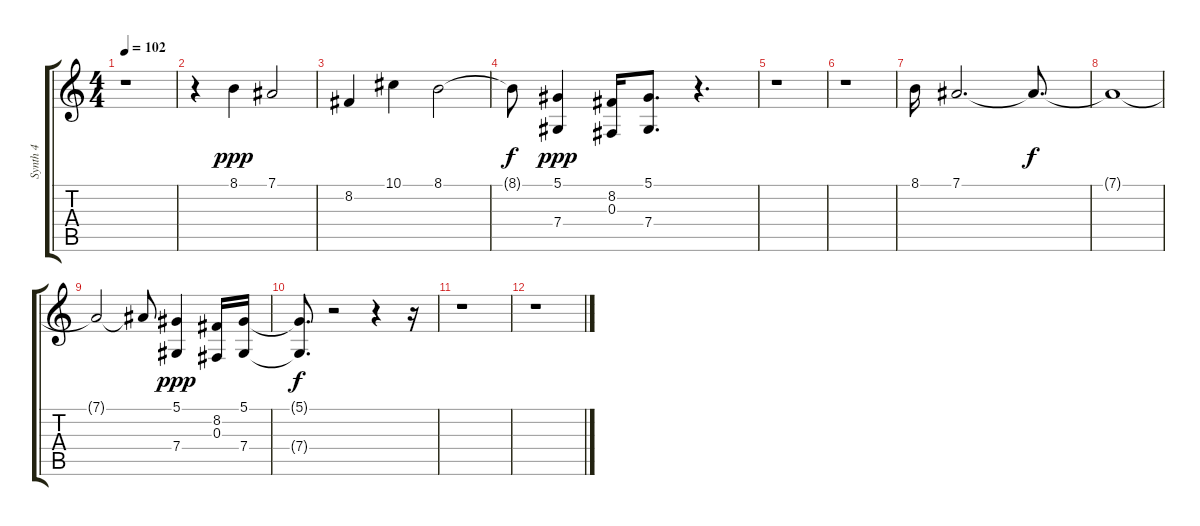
\track ("Synth 4" "Synth 4") {instrument synthbrass2}
\staff {score tabs}
\tuning (Eb4 Bb3 Gb3 Db3 Ab2 Eb2) {hide}
\ts (4 4)
\tempo 102
\clef g2
\ks c
r.1{dy f} |
r.4 8.1.4{dy ppp} 7.1.2 |
8.2.4 10.1.4 8.1.2 |
8.1{t}.8{dy f} (5.1 7.4).4{dy ppp} (8.2 0.3).16 (5.1 7.4).8{d} r.4{d} |
r.1 |
r.1 |
8.1.16 7.1.2{d} 7.1{t}.8{d dy f} |
7.1{t}.1 |
7.1{t}.2 7.1{t}.8 (5.1 7.4).4{dy ppp} (8.2 0.3).16 (5.1 7.4).16 |
(5.1{t} 7.4{t}).8{d dy f} r.2 r.4 r.16 |
r.1 |
r.1
